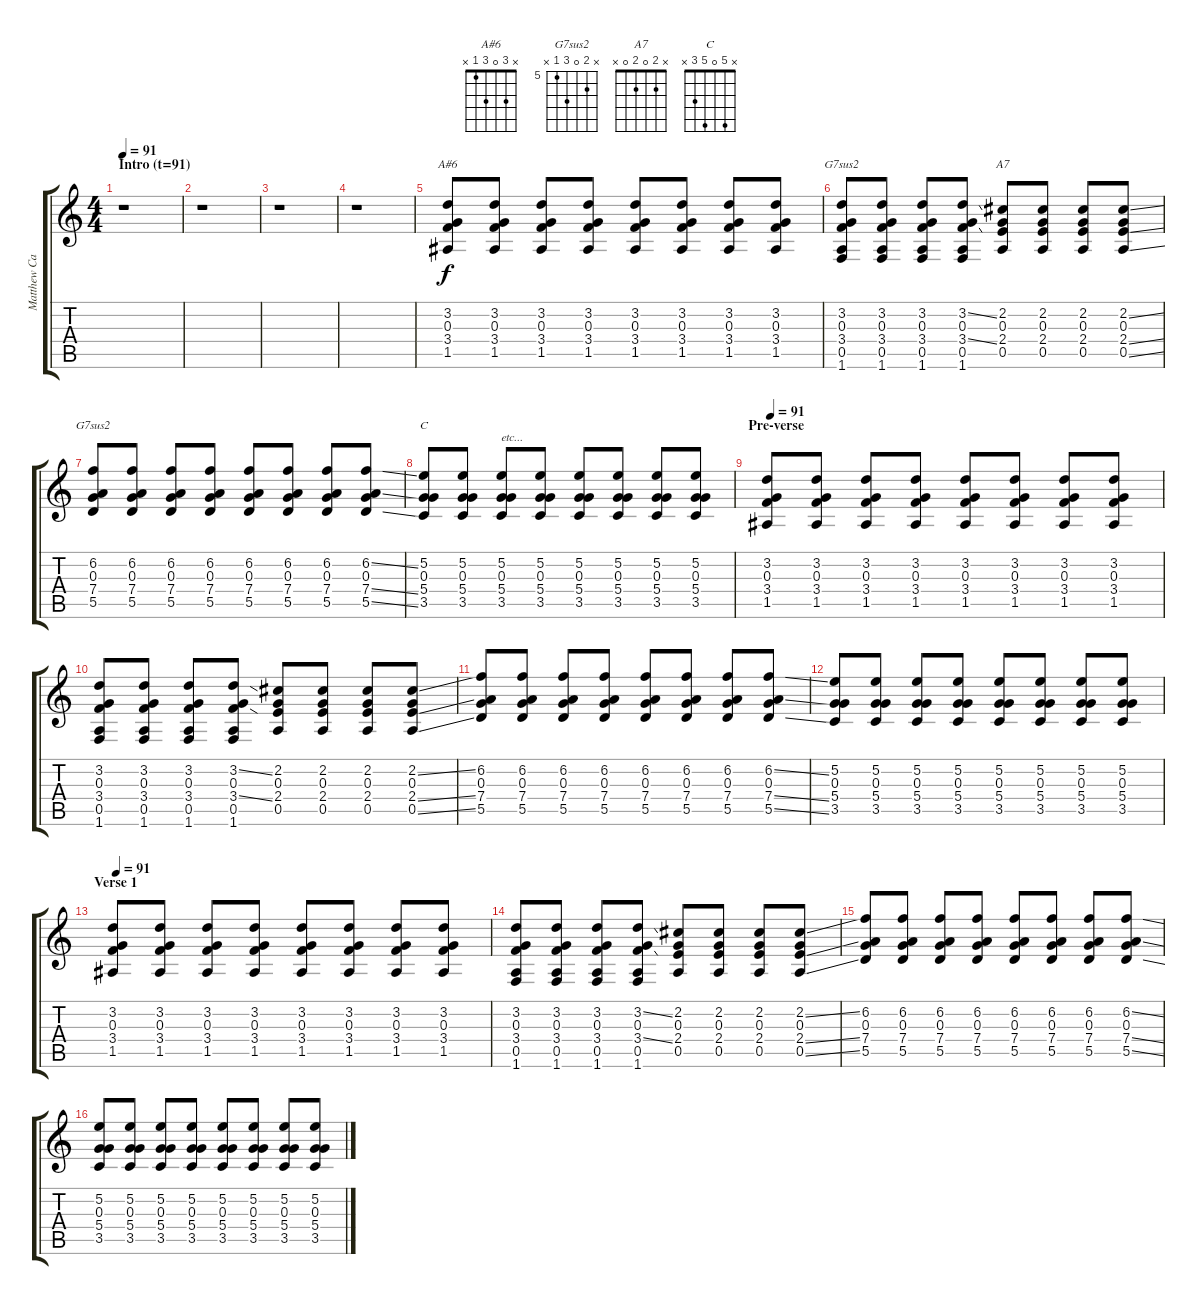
\track ("Matthew Caws - Guitar" "Matthew Ca") {instrument acousticguitarsteel}
\staff {score tabs}
\tuning (E4 B3 G3 D3 A2 E2) {hide}
\chord ("A#6" x 3 0 3 1 x)
\chord ("G7sus2" x 3 0 3 0 1)
\chord ("A7" x 2 0 2 0 x)
\chord ("G7sus2" x 6 0 7 5 x) {firstfret 5}
\chord ("C" x 5 0 5 3 x)
\ts (4 4)
\section ("" "Intro (t=91)")
\tempo 91
\clef g2
\ks c
r.1{dy f volume 8 balance 2 instrument acousticguitarsteel} |
r.1 |
r.1 |
r.1 |
\section ("" "")
(3.2 0.3 3.4 1.5).8{ch "A#6"} (3.2 0.3 3.4 1.5).8 (3.2 0.3 3.4 1.5).8 (3.2 0.3 3.4 1.5).8 (3.2 0.3 3.4 1.5).8 (3.2 0.3 3.4 1.5).8 (3.2 0.3 3.4 1.5).8 (3.2 0.3 3.4 1.5).8 |
(3.2 0.3 3.4 0.5 1.6).8{ch "G7sus2"} (3.2 0.3 3.4 0.5 1.6).8 (3.2 0.3 3.4 0.5 1.6).8 (3.2{ss} 0.3 3.4{ss} 0.5 1.6).8 (2.2 0.3 2.4 0.5).8{ch "A7"} (2.2 0.3 2.4 0.5).8 (2.2 0.3 2.4 0.5).8 (2.2{ss} 0.3 2.4{ss} 0.5{ss}).8 |
(6.2 0.3 7.4 5.5).8{ch "G7sus2"} (6.2 0.3 7.4 5.5).8 (6.2 0.3 7.4 5.5).8 (6.2 0.3 7.4 5.5).8 (6.2 0.3 7.4 5.5).8 (6.2 0.3 7.4 5.5).8 (6.2 0.3 7.4 5.5).8 (6.2{ss} 0.3 7.4{ss} 5.5{ss}).8 |
(5.2 0.3 5.4 3.5).8{ch "C"} (5.2 0.3 5.4 3.5).8 (5.2 0.3 5.4 3.5).8{txt "etc..."} (5.2 0.3 5.4 3.5).8 (5.2 0.3 5.4 3.5).8 (5.2 0.3 5.4 3.5).8 (5.2 0.3 5.4 3.5).8 (5.2 0.3 5.4 3.5).8 |
\section ("" "Pre-verse")
\tempo 91
(3.2 0.3 3.4 1.5).8 (3.2 0.3 3.4 1.5).8 (3.2 0.3 3.4 1.5).8 (3.2 0.3 3.4 1.5).8 (3.2 0.3 3.4 1.5).8 (3.2 0.3 3.4 1.5).8 (3.2 0.3 3.4 1.5).8 (3.2 0.3 3.4 1.5).8 |
(3.2 0.3 3.4 0.5 1.6).8 (3.2 0.3 3.4 0.5 1.6).8 (3.2 0.3 3.4 0.5 1.6).8 (3.2{ss} 0.3 3.4{ss} 0.5 1.6).8 (2.2 0.3 2.4 0.5).8 (2.2 0.3 2.4 0.5).8 (2.2 0.3 2.4 0.5).8 (2.2{ss} 0.3 2.4{ss} 0.5{ss}).8 |
(6.2 0.3 7.4 5.5).8 (6.2 0.3 7.4 5.5).8 (6.2 0.3 7.4 5.5).8 (6.2 0.3 7.4 5.5).8 (6.2 0.3 7.4 5.5).8 (6.2 0.3 7.4 5.5).8 (6.2 0.3 7.4 5.5).8 (6.2{ss} 0.3 7.4{ss} 5.5{ss}).8 |
(5.2 0.3 5.4 3.5).8 (5.2 0.3 5.4 3.5).8 (5.2 0.3 5.4 3.5).8 (5.2 0.3 5.4 3.5).8 (5.2 0.3 5.4 3.5).8 (5.2 0.3 5.4 3.5).8 (5.2 0.3 5.4 3.5).8 (5.2 0.3 5.4 3.5).8 |
\section ("" "Verse 1")
\tempo 91
(3.2 0.3 3.4 1.5).8{volume 8 balance 2 instrument acousticguitarsteel} (3.2 0.3 3.4 1.5).8 (3.2 0.3 3.4 1.5).8 (3.2 0.3 3.4 1.5).8 (3.2 0.3 3.4 1.5).8 (3.2 0.3 3.4 1.5).8 (3.2 0.3 3.4 1.5).8 (3.2 0.3 3.4 1.5).8 |
(3.2 0.3 3.4 0.5 1.6).8 (3.2 0.3 3.4 0.5 1.6).8 (3.2 0.3 3.4 0.5 1.6).8 (3.2{ss} 0.3 3.4{ss} 0.5 1.6).8 (2.2 0.3 2.4 0.5).8 (2.2 0.3 2.4 0.5).8 (2.2 0.3 2.4 0.5).8 (2.2{ss} 0.3 2.4{ss} 0.5{ss}).8 |
(6.2 0.3 7.4 5.5).8 (6.2 0.3 7.4 5.5).8 (6.2 0.3 7.4 5.5).8 (6.2 0.3 7.4 5.5).8 (6.2 0.3 7.4 5.5).8 (6.2 0.3 7.4 5.5).8 (6.2 0.3 7.4 5.5).8 (6.2{ss} 0.3 7.4{ss} 5.5{ss}).8 |
(5.2 0.3 5.4 3.5).8 (5.2 0.3 5.4 3.5).8 (5.2 0.3 5.4 3.5).8 (5.2 0.3 5.4 3.5).8 (5.2 0.3 5.4 3.5).8 (5.2 0.3 5.4 3.5).8 (5.2 0.3 5.4 3.5).8 (5.2 0.3 5.4 3.5).8
